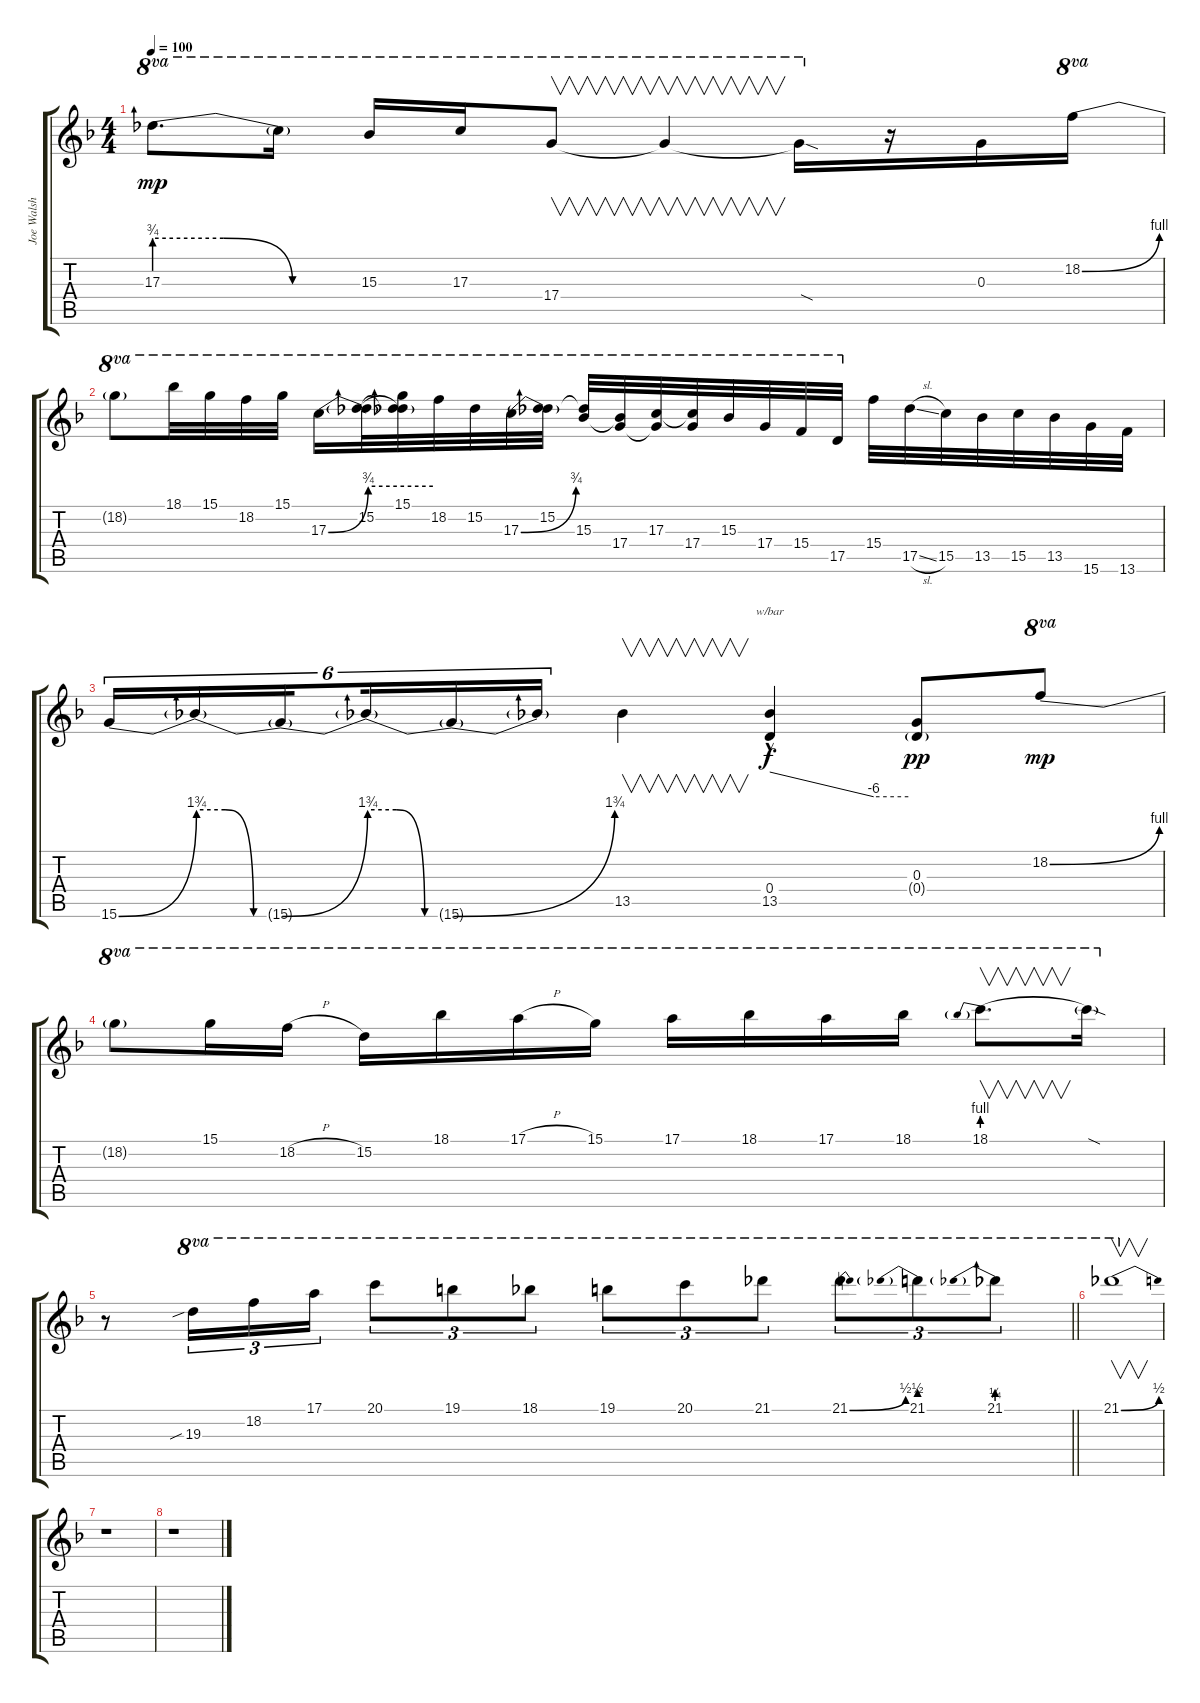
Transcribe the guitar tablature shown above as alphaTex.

\track ("Joe Walsh & Steve Lukater" "Joe Walsh ") {instrument distortionguitar}
\staff {score tabs}
\tuning (E4 B3 G3 D3 A2 E2) {hide}
\ts (4 4)
\tempo 100
\clef g2
\ks f
17.3{be (custom 0 3 20 3 40 0 60 0) t}.8{d ot 8va dy mp} 17.3{t}.16{ot 8va} 15.3.16{ot 8va} 17.3.16{ot 8va} 17.4.8{v ot 8va} 17.4{t}.4{v ot 8va} 17.4{sod t}.16{ot 8va} r.16 0.3.16 18.2{be (bend 0 0 60 4)}.16{ot 8va} |
18.2{t}.8{ot 8va} 18.1.32{ot 8va} 15.1.32{ot 8va} 18.2.32{ot 8va} 15.1.32{ot 8va} 17.3{be (bend 0 0 60 3)}.16{ot 8va} (15.2 17.3{be (hold 0 3 60 3) t}).32{ot 8va} (15.1 15.2{t} 17.3{t}).32{ot 8va} 18.2.32{ot 8va} 15.2.32{ot 8va} 17.3{be (bend 0 0 60 3)}.32{ot 8va} (15.2 17.3{t}).32{ot 8va} (15.2{t} 15.3).32{ot 8va} (15.3{t} 17.4).32{ot 8va} (17.3 17.4{t}).32{ot 8va} (17.3{t} 17.4).32{ot 8va} 15.3.32{ot 8va} 17.4.32{ot 8va} 15.4.32{ot 8va} 17.5.32{ot 8va} 15.4.32 17.5{sl}.32 15.5.32 13.5.32 15.5.32 13.5.32 15.6.32 13.6.32 |
15.6{be (bend 0 0 60 7)}.16{tu (6 4)} 15.6{be (custom 0 7 20 7 40 0 60 0) t}.16{tu (6 4)} 15.6{be (bend 0 0 60 7) t}.16{tu (6 4) beam splitsecondary} 15.6{be (custom 0 7 20 7 40 0 60 0) t}.16{tu (6 4)} 15.6{be (bend 0 0 60 7) t}.16{tu (6 4)} 15.6{t}.16{tu (6 4)} 13.5.4{v} (0.4{hac} 13.5{hac}).4{tbe (custom default 0 0 45 -24 60 -24) dy f} (0.3 0.4{g}).8{dy pp} 18.2{be (bend 0 0 60 4)}.8{ot 8va dy mp} |
18.2{t}.8{ot 8va} 15.1.16{ot 8va} 18.2{h}.16{ot 8va} 15.2.16{ot 8va} 18.1.16{ot 8va} 17.1{h}.16{ot 8va} 15.1.16{ot 8va} 17.1.16{ot 8va} 18.1.16{ot 8va} 17.1.16{ot 8va} 18.1.16{ot 8va} 18.1{be (prebend 0 4 60 4)}.8{v d ot 8va} 18.1{sod t}.16{ot 8va} |
\barLineRight lightlight
r.8 19.3{sib}.16{tu (3 2) ot 8va} 18.2.16{tu (3 2) ot 8va} 17.1.16{tu (3 2) ot 8va} 20.1.8{tu (3 2) ot 8va} 19.1.8{tu (3 2) ot 8va} 18.1.8{tu (3 2) ot 8va} 19.1.8{tu (3 2) ot 8va} 20.1.8{tu (3 2) ot 8va} 21.1.8{tu (3 2) ot 8va} 21.1{be (bend 0 0 60 2)}.8{tu (3 2) ot 8va} 21.1{be (prebend 0 2 60 2)}.8{tu (3 2) ot 8va} 21.1{be (prebend 0 1 60 1)}.8{tu (3 2) ot 8va} |
21.1{be (bend 0 0 60 2)}.1{v ot 8va} |
r.1 |
r.1
